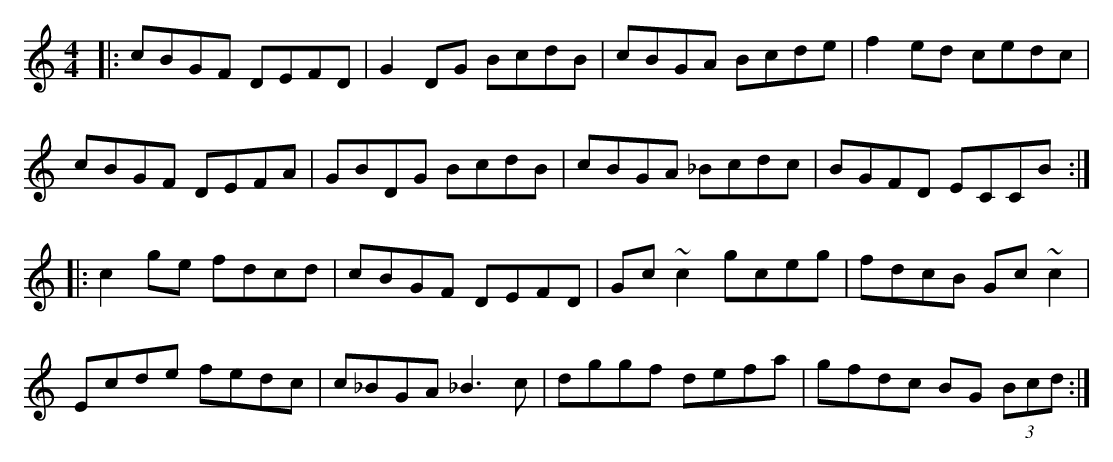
X:1
M:4/4
K:Gmix
|:cBGF DEFD|G2DG BcdB|cBGA Bcde|f2ed cedc|
cBGF DEFA|GBDG BcdB|cBGA _Bcdc|BGFD ECCB:|
|:c2ge fdcd|cBGF DEFD|Gc~c2 gceg|fdcB Gc~c2|
Ecde fedc|c_BGA _B3c|dggf defa|gfdc BG (3Bcd:|
